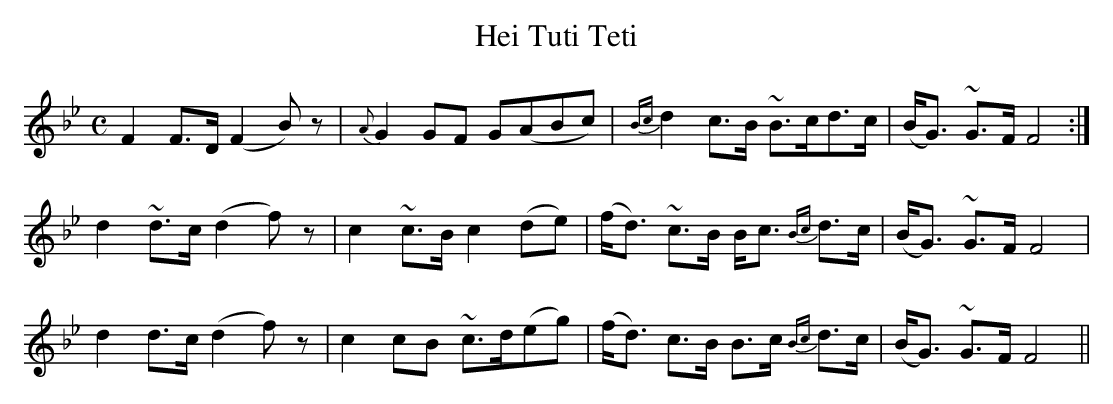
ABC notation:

X:1
T:Hei Tuti Teti
M:C
L:1/8
K:Bb
F2 F>D (F2 B)z|{A}G2 GF G(ABc)|{Bc}d2 c>B ~B>cd>c|(B<G) ~G>F F4:|
d2 ~d>c (d2 f)z|c2 ~c>B c2 (de)|(f<d) ~c>B B<c {Bc}d>c|(B<G) ~G>F F4|
d2 d>c (d2f)z|c2 cB ~c>d(eg)|(f<d) c>B B>c {Bc}d>c|(B<G) ~G>F F4||
